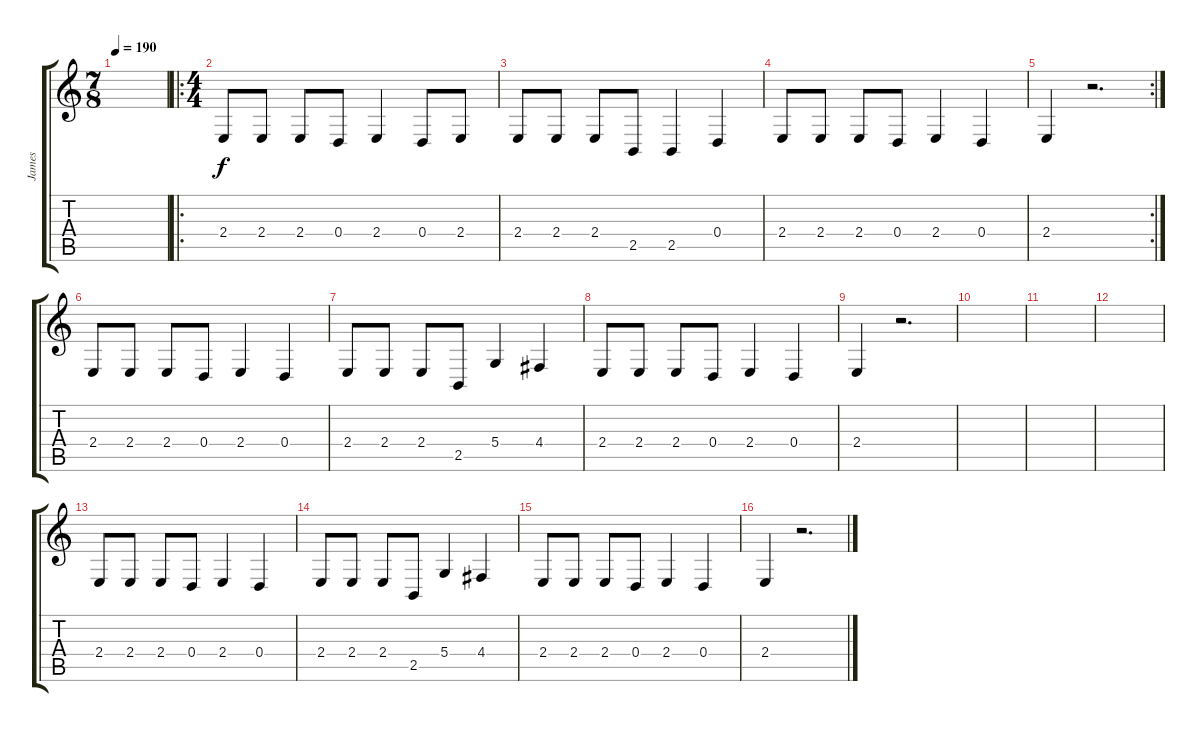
\track ("James" "James") {instrument lead1square}
\staff {score tabs}
\tuning (E4 B3 G3 D3 A2 E2) {hide}
\ts (7 8)
\tempo 190
\clef g2
\ks c
|
\ro
\ts (4 4)
2.4.8 2.4.8 2.4.8 0.4.8 2.4.4 0.4.8 2.4.8 |
2.4.8 2.4.8 2.4.8 2.5.8 2.5.4 0.4.4 |
2.4.8 2.4.8 2.4.8 0.4.8 2.4.4 0.4.4 |
\rc 2
2.4.4 r.2{d} |
2.4.8 2.4.8 2.4.8 0.4.8 2.4.4 0.4.4 |
2.4.8 2.4.8 2.4.8 2.5.8 5.4.4 4.4.4 |
2.4.8 2.4.8 2.4.8 0.4.8 2.4.4 0.4.4 |
2.4.4 r.2{d} |
|
|
|
2.4.8 2.4.8 2.4.8 0.4.8 2.4.4 0.4.4 |
2.4.8 2.4.8 2.4.8 2.5.8 5.4.4 4.4.4 |
2.4.8 2.4.8 2.4.8 0.4.8 2.4.4 0.4.4 |
2.4.4 r.2{d}
